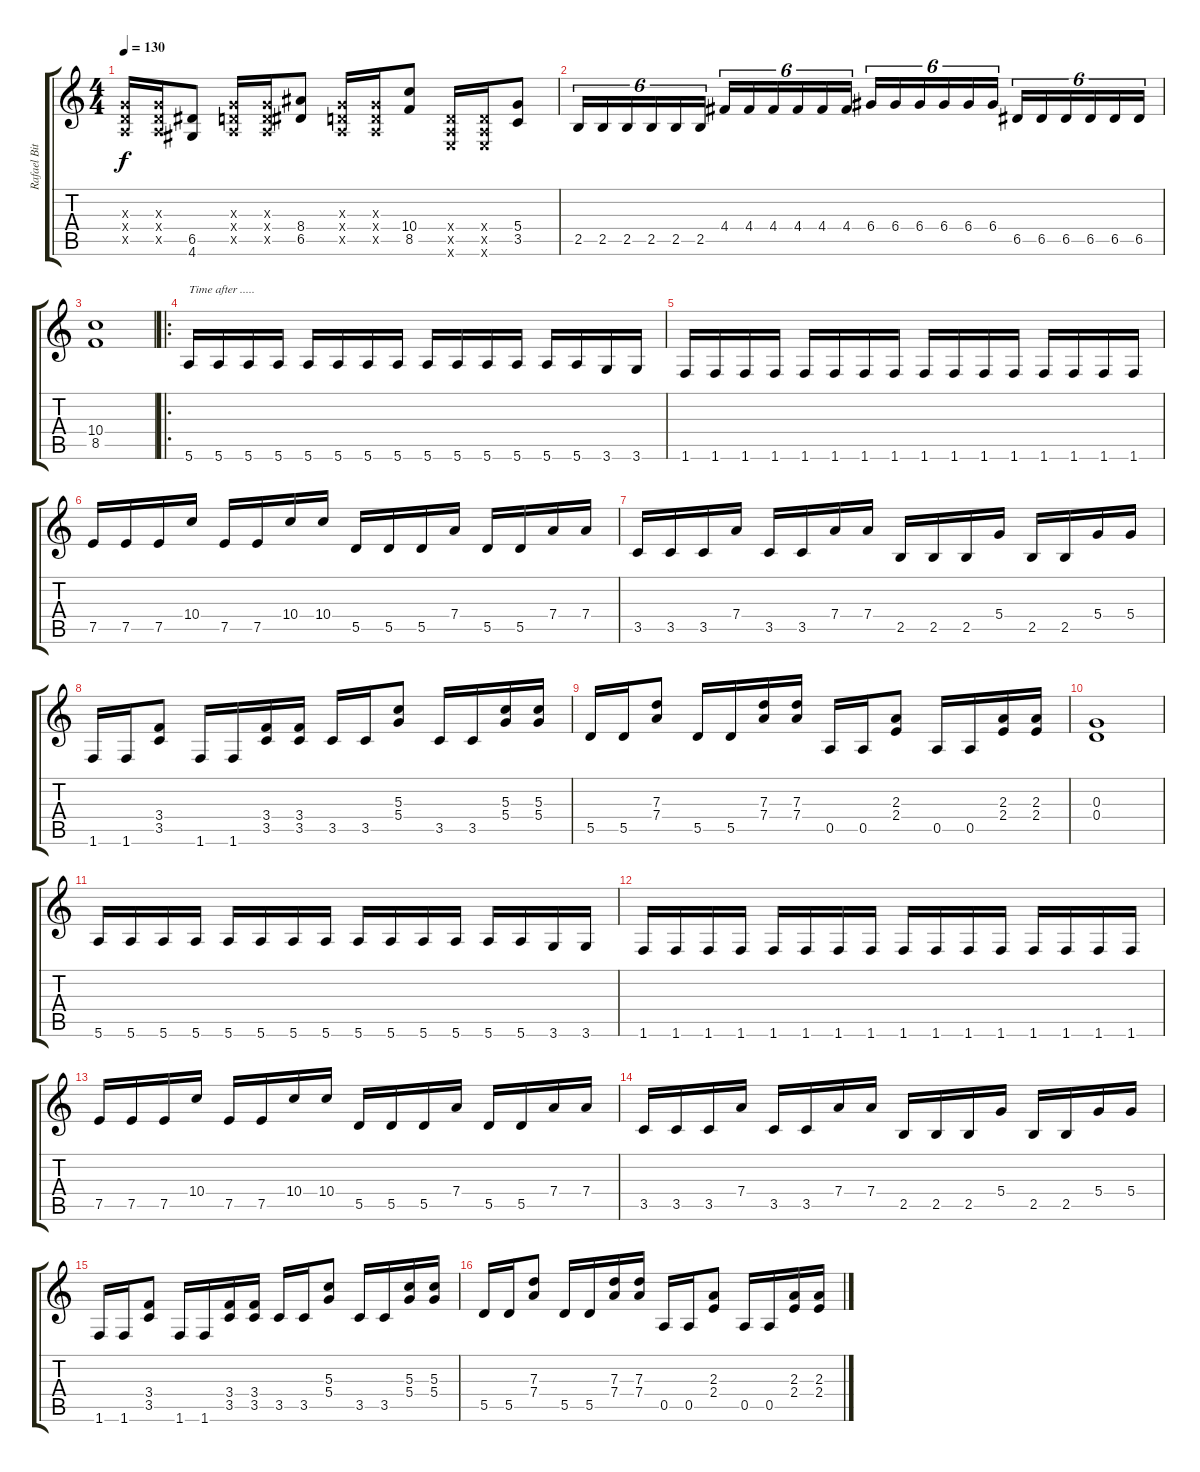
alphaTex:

\track ("Rafael Bittencourt" "Rafael Bit") {instrument distortionguitar}
\staff {score tabs}
\tuning (E4 B3 G3 D3 A2 E2) {hide}
\ts (4 4)
\tempo 130
\clef g2
\ks c
(0.3{x} 0.4{x} 0.5{x}).16{dy f} (0.3{x} 0.4{x} 0.5{x}).16 (6.5 4.6).8 (0.3{x} 0.4{x} 0.5{x}).16 (0.3{x} 0.4{x} 0.5{x}).16 (8.4 6.5).8 (0.3{x} 0.4{x} 0.5{x}).16 (0.3{x} 0.4{x} 0.5{x}).16 (10.4 8.5).8 (0.4{x} 0.5{x} 0.6{x}).16 (0.4{x} 0.5{x} 0.6{x}).16 (5.4 3.5).8 |
2.5.16{tu (6 4)} 2.5.16{tu (6 4)} 2.5.16{tu (6 4)} 2.5.16{tu (6 4)} 2.5.16{tu (6 4)} 2.5.16{tu (6 4)} 4.4.16{tu (6 4)} 4.4.16{tu (6 4)} 4.4.16{tu (6 4)} 4.4.16{tu (6 4)} 4.4.16{tu (6 4)} 4.4.16{tu (6 4)} 6.4.16{tu (6 4)} 6.4.16{tu (6 4)} 6.4.16{tu (6 4)} 6.4.16{tu (6 4)} 6.4.16{tu (6 4)} 6.4.16{tu (6 4)} 6.5.16{tu (6 4)} 6.5.16{tu (6 4)} 6.5.16{tu (6 4)} 6.5.16{tu (6 4)} 6.5.16{tu (6 4)} 6.5.16{tu (6 4)} |
(10.4 8.5).1 |
\ro
5.6.16{txt "Time after ....."} 5.6.16 5.6.16 5.6.16 5.6.16 5.6.16 5.6.16 5.6.16 5.6.16 5.6.16 5.6.16 5.6.16 5.6.16 5.6.16 3.6.16 3.6.16 |
1.6.16 1.6.16 1.6.16 1.6.16 1.6.16 1.6.16 1.6.16 1.6.16 1.6.16 1.6.16 1.6.16 1.6.16 1.6.16 1.6.16 1.6.16 1.6.16 |
7.5.16 7.5.16 7.5.16 10.4.16 7.5.16 7.5.16 10.4.16 10.4.16 5.5.16 5.5.16 5.5.16 7.4.16 5.5.16 5.5.16 7.4.16 7.4.16 |
3.5.16 3.5.16 3.5.16 7.4.16 3.5.16 3.5.16 7.4.16 7.4.16 2.5.16 2.5.16 2.5.16 5.4.16 2.5.16 2.5.16 5.4.16 5.4.16 |
1.6.16 1.6.16 (3.4 3.5).8 1.6.16 1.6.16 (3.4 3.5).16 (3.4 3.5).16 3.5.16 3.5.16 (5.3 5.4).8 3.5.16 3.5.16 (5.3 5.4).16 (5.3 5.4).16 |
5.5.16 5.5.16 (7.3 7.4).8 5.5.16 5.5.16 (7.3 7.4).16 (7.3 7.4).16 0.5.16 0.5.16 (2.3 2.4).8 0.5.16 0.5.16 (2.3 2.4).16 (2.3 2.4).16 |
(0.3 0.4).1 |
5.6.16 5.6.16 5.6.16 5.6.16 5.6.16 5.6.16 5.6.16 5.6.16 5.6.16 5.6.16 5.6.16 5.6.16 5.6.16 5.6.16 3.6.16 3.6.16 |
1.6.16 1.6.16 1.6.16 1.6.16 1.6.16 1.6.16 1.6.16 1.6.16 1.6.16 1.6.16 1.6.16 1.6.16 1.6.16 1.6.16 1.6.16 1.6.16 |
7.5.16 7.5.16 7.5.16 10.4.16 7.5.16 7.5.16 10.4.16 10.4.16 5.5.16 5.5.16 5.5.16 7.4.16 5.5.16 5.5.16 7.4.16 7.4.16 |
3.5.16 3.5.16 3.5.16 7.4.16 3.5.16 3.5.16 7.4.16 7.4.16 2.5.16 2.5.16 2.5.16 5.4.16 2.5.16 2.5.16 5.4.16 5.4.16 |
1.6.16 1.6.16 (3.4 3.5).8 1.6.16 1.6.16 (3.4 3.5).16 (3.4 3.5).16 3.5.16 3.5.16 (5.3 5.4).8 3.5.16 3.5.16 (5.3 5.4).16 (5.3 5.4).16 |
5.5.16 5.5.16 (7.3 7.4).8 5.5.16 5.5.16 (7.3 7.4).16 (7.3 7.4).16 0.5.16 0.5.16 (2.3 2.4).8 0.5.16 0.5.16 (2.3 2.4).16 (2.3 2.4).16
